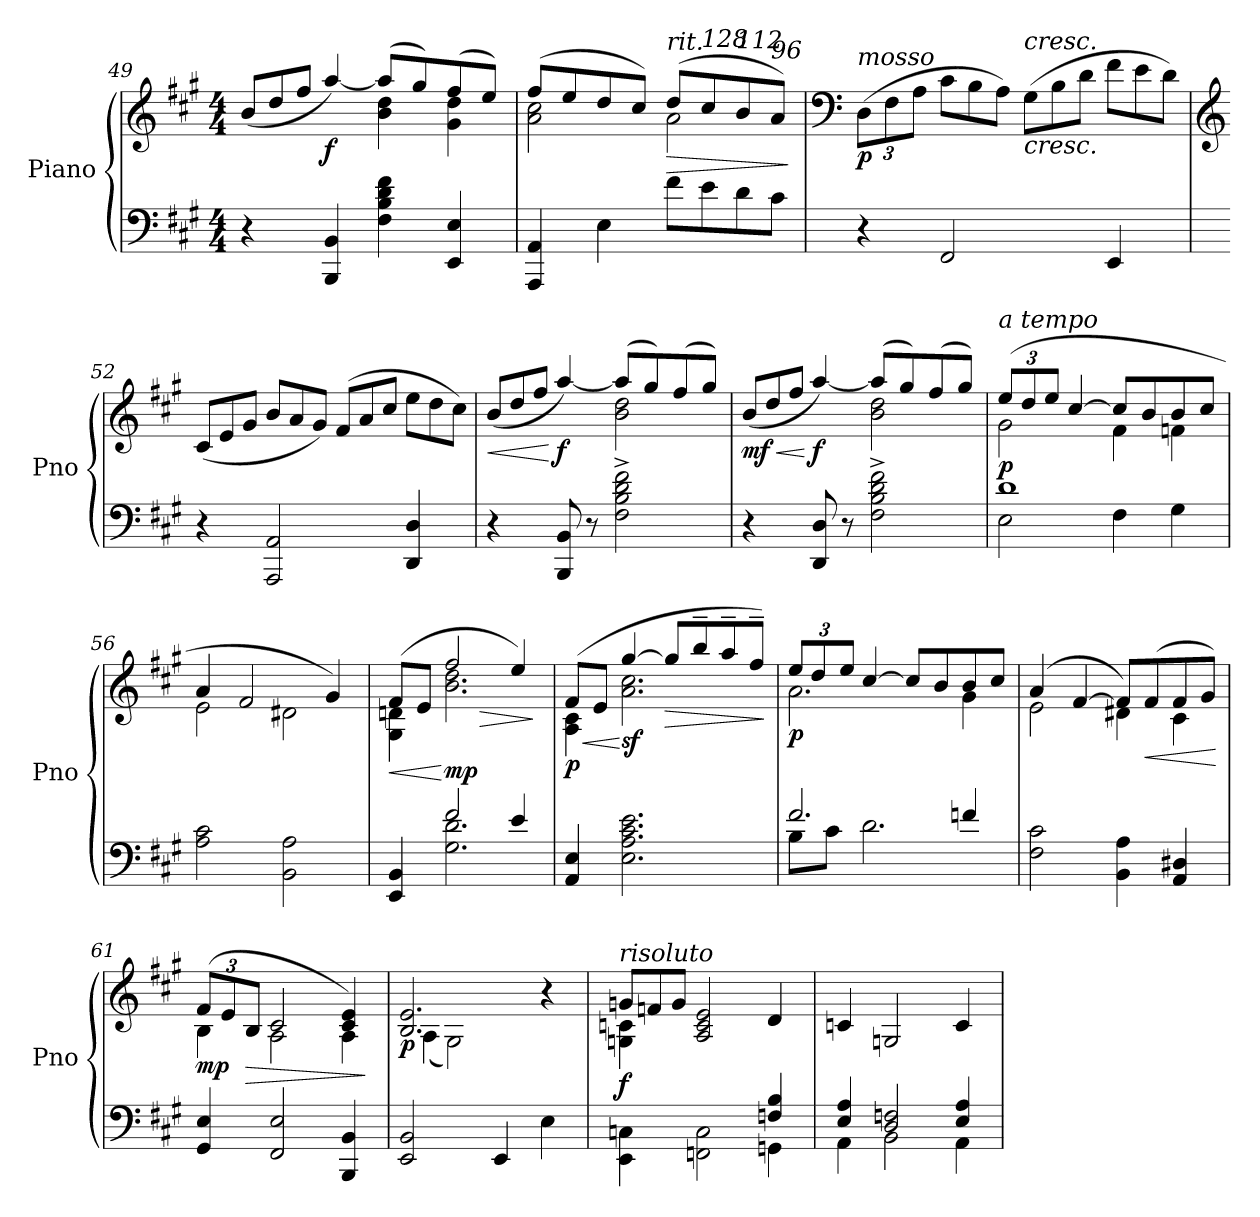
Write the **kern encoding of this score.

**kern	**kern	**dynam
*part1	*part1	*part1
*staff2	*staff1	*staff1/2
*I"Piano	*	*
*I'Pno	*	*
*clefF4	*clefG2	*
*k[f#c#g#]	*k[f#c#g#]	*
*M4/4	*M4/4	*
*	*Xtuplet	*
=49	=49	=49
*	*^	*
4r	(>12b/L	2ryy	.
.	12dd/	.	.
.	12ff#/J	.	.
!	!	!	!LO:DY:b
4BBB/ 4BB/	[4aa/)	.	f
4F#\ 4B\ 4d\ 4f#\	(>8aa/L]	4b\ 4dd\	.
.	8gg#/)	.	.
4EE/ 4E/	(>8ff#/	4g#\ 4dd\	.
.	8ee/J)	.	.
=50	=50	=50	=50
4AAA/ 4AA/	(>8ff#/L	2a\ 2cc#\	.
.	8ee/	.	.
4E\	8dd/	.	.
.	8cc#/J)	.	.
!	!LO:TX:a:i:t=rit.	!	!
!	!	!	!LO:HP:b
8f#\L	(>8dd/L	2a\	>
!	!LO:TX:a:i:t=128	!	!
8e\	8cc#/	.	.
!	!LO:TX:a:i:t=112	!	!
8d\	8b/	.	.
!	!LO:TX:a:i:t=96	!	!
8c#\J	8a/J)	.	.
*	*v	*v	*
.	.	]
=51	=51	=51
*	*clefF4	*
*	*tuplet	*
*	*Xbrackettup	*
!	!LO:TX:a:i:t=mosso	!
!	!	!LO:DY:b
4r	(>12D\L	p
.	12F#\	.
.	12A\J	.
*	*Xtuplet	*
2FF#/	12c#\L	.
.	12B\	.
.	12A\J)	.
!	!LO:TX:a:i:t=cresc.	!
!	!	!LO:HP:b
.	(>12G#\L	<
.	12B\	.
.	12d\J	.
4EE/	12f#\L	.
.	12e\	.
.	12d\J)	.
!!LO:LB:g=z
=52	=52	=52
*	*clefG2	*
4r	(<12c#/L	.
.	12e/	.
.	12g#/J	.
2AAA/ 2AA/	12b/L	.
.	12a/	.
.	12g#/J)	.
.	(>12f#/L	.
.	12a/	.
.	12cc#/J	.
4DD/ 4D/	12ee\L	.
.	12dd\	.
.	12cc#\J)	.
=53	=53	=53
!	!	!LO:HP:b
*	*^	*
4r	(>12b/L	2ryy	<
.	12dd/	.	.
.	12ff#/J	.	.
!	!	!	!LO:DY:n=1:b
8BBB/ 8BB/	[4aa/)	.	[ [ f
8r	.	.	.
2F#\^ 2B\^ 2d\^ 2f#\^	(>8aa/L]	2b\ 2dd\	.
.	8gg#/)	.	.
.	(>8ff#/	.	.
.	8gg#/J)	.	.
=54	=54	=54	=54
!	!	!	!LO:HP:b
!	!	!	!LO:DY:n=1:b
4r	(>12b/L	2ryy	< mf
.	12dd/	.	.
.	12ff#/J	.	.
!	!	!	!LO:DY:n=2:b
8DD/ 8D/	[4aa/)	.	[ f
8r	.	.	.
2F#\^ 2B\^ 2d\^ 2f#\^	(>8aa/L]	2b\ 2dd\	.
.	8gg#/)	.	.
.	(>8ff#/	.	.
.	8gg#/J)	.	.
=55	=55	=55	=55
*^	*	*	*
*	*	*tuplet	*	*
!	!	!LO:TX:a:i:t=a tempo	!	!
!	!	!	!	!LO:DY:b
1d	2E\	(>12ee/L	2g#\	p
.	.	12dd/	.	.
.	.	12ee/J	.	.
.	.	[4cc#/	.	.
.	4F#\	8cc#/L]	4f#\	.
.	.	8b/	.	.
.	4G#\	8b/	4fn\	.
.	.	8cc#/J	.	.
*v	*v	*	*	*
=56	=56	=56	=56
2A\ 2c#\	4a/	2e\	.
.	2f#/	.	.
2BB\ 2A\	.	2d#X\	.
.	4g#/)	.	.
!!LO:LB:g=z	!!
=57	=57	=57	=57
*^	*	*	*
!	!	!	!	!LO:HP:b
4EE/ 4BB/	4ryy	(>8f#/L	4G#\ 4dn\	<
.	.	8e/J	.	.
!	!	!	!	!LO:HP:n=1:b
!	!	!	!	!LO:DY:n=1:b
2f#/	2.G#\ 2.d\	2ff#/	2.b\ 2.dd\	[ > mp
4e/	.	4ee/)	.	.
*v	*v	*	*	*
*	*v	*v	*
.	.	]
=58	=58	=58
!	!	!LO:HP:b
*	*^	*
!	!	!	!LO:DY:n=1:b
4AA/ 4E/	(>8f#/L	4A\ 4c#\	< p
.	8e/J	.	.
!	!	!	!LO:DY:n=2:b
2.E\ 2.A\ 2.c#\ 2.e\	[4gg#/	2.a\ 2.cc#\	[ sf
!	!	!	!LO:HP:b
.	8gg#/L]	.	>
.	8bb~/	.	.
.	8aa~/	.	.
.	8ff#~/J)	.	.
*	*v	*v	*
.	.	]
=59	=59	=59
*^	*^	*
!	!	!	!	!LO:DY:b
2.f#/	8B\L	12ee/L	2.a\	p
.	.	12dd/	.	.
.	8c#\J	.	.	.
.	.	12ee/J	.	.
.	2.d\	[4cc#/	.	.
.	.	8cc#/L]	.	.
.	.	8b/	.	.
4fn/	.	8b/	4g#\	.
.	.	8cc#/J	.	.
*v	*v	*	*	*
=60	=60	=60	=60
2F#\ 2c#\	(>4a/	2e\	.
.	[4f#/	.	.
4BB\ 4A\	8f#/L])	4d#X\	.
!	!	!	!LO:HP:b
.	(>8f#/	.	<
4AA/ 4D#X/	8f#/	4c#\	.
.	8g#/J)	.	.
*	*v	*v	*
.	.	[
=61	=61	=61
*	*^	*
!	!	!	!LO:DY:b
4GG#/ 4E/	(>12f#/L	4B\	mp
.	12e/	.	.
!	!	!	!LO:HP:b
.	12B/J	.	>
2FF#/ 2E/	2c#/	2A\	.
4BBB/ 4BB/	4c#/ 4e/)	4A\	.
*	*v	*v	*
.	.	]
=62	=62	=62
*	*^	*
!	!	!	!LO:DY:b
2EE/ 2BB/	2.B/ 2.e/	(<4A\	p
.	.	2G#\)	.
4EE/	.	.	.
4E\	4r	4ryy	.
!!LO:LB:g=z	!!
=63	=63	=63	=63
*^	*	*	*
*	*	*Xtuplet	*	*
!	!	!LO:TX:a:i:t=risoluto	!	!
!	!	!	!	!LO:DY:b
2.ryy	4EE\ 4Cn\	12gn/L	4Gn\ 4cn\	f
.	.	12fn/	.	.
.	.	12g/J	.	.
.	2FFn\ 2C\	2A/ 2c/ 2e/	2.ryy	.
4Fn/ 4B/	4GGn\	4d/	.	.
*	*	*v	*v	*
=64	=64	=64	=64
4E/ 4A/	4AA\	4cn/	.
2D/ 2Fn/	2BB\	2Gn/	.
4E/ 4A/	4AA\	4c/	.
*v	*v	*	*
=	=	=
*-	*-	*-
